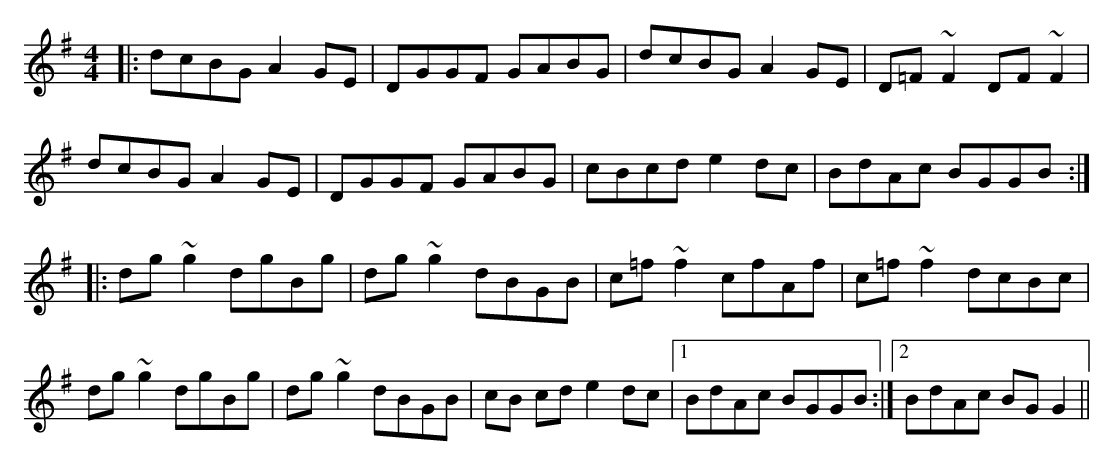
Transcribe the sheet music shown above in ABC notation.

X:1
M:4/4
K:G
|:dcBG A2GE|DGGF GABG|dcBG A2GE|D=F ~F2 DF ~F2|
dcBG A2GE|DGGF GABG|cBcd e2 dc|BdAc BGGB:|
|:dg ~g2 dgBg|dg ~g2 dBGB|c=f ~f2 cfAf|c=f ~f2 dcBc|
dg ~g2 dgBg|dg ~g2 dBGB|cB cd e2 dc|1 BdAc BGGB:|2 BdAc BGG2||
